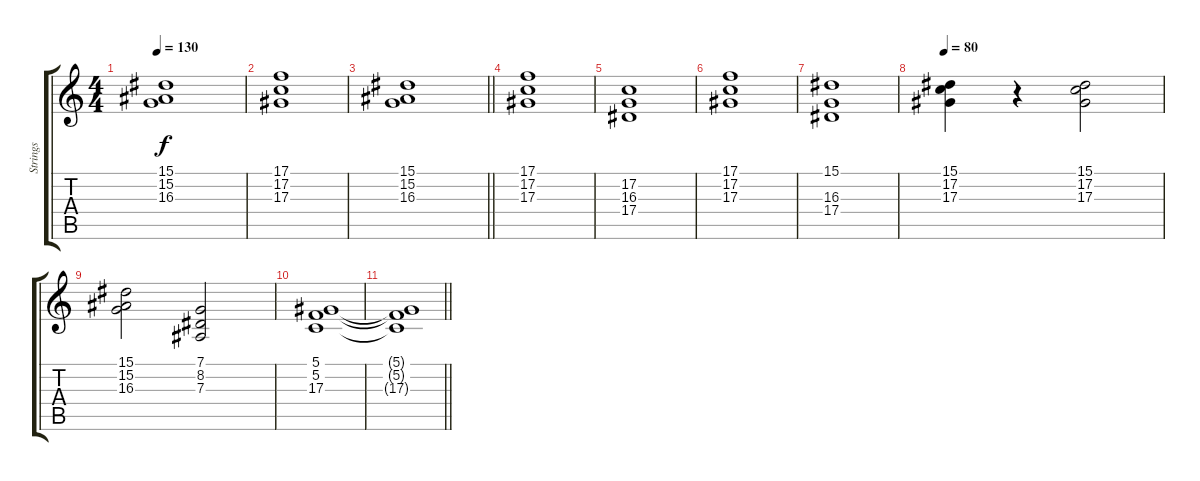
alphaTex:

\track ("Strings" "Strings") {instrument stringensemble1}
\staff {score tabs}
\tuning (C4 G3 Eb3 Bb2 F2 C2) {hide}
\ts (4 4)
\tempo 130
\clef g2
\ks c
(15.1 15.2 16.3).1{dy f} |
(17.1 17.2 17.3).1 |
\barLineRight lightlight
(15.1 15.2 16.3).1 |
(17.1 17.2 17.3).1 |
(17.2 16.3 17.4).1 |
(17.1 17.2 17.3).1 |
(15.1 16.3 17.4).1 |
\tempo 80
(15.1 17.2 17.3).4 r.4 (15.1 17.2 17.3).2 |
(15.1 15.2 16.3).2 (7.1 8.2 7.3).2 |
(5.1 5.2 17.3).1 |
\barLineRight lightlight
(5.1{t} 5.2{t} 17.3{t}).1
